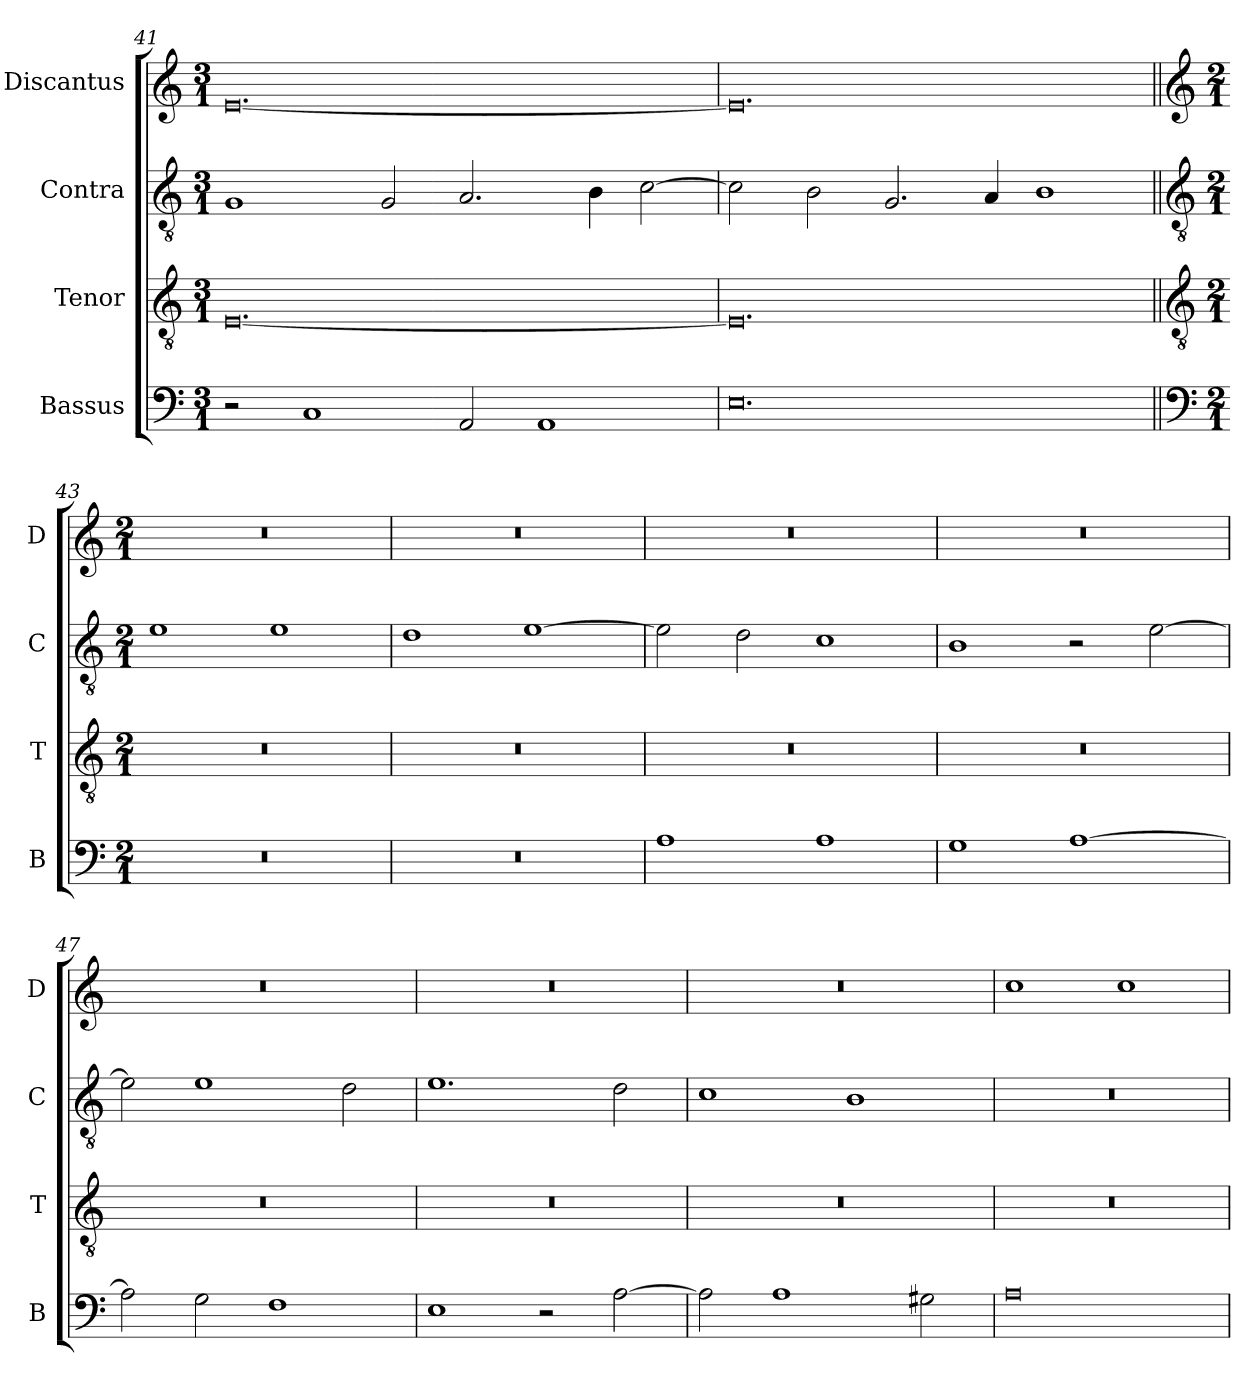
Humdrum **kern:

**kern	**kern	**kern	**kern
*part4	*part3	*part2	*part1
*staff4	*staff3	*staff2	*staff1
*I"Bassus	*I"Tenor	*I"Contra	*I"Discantus
*I'B	*I'T	*I'C	*I'D
*clefF4	*clefGv2	*clefGv2	*clefG2
*k[]	*k[]	*k[]	*k[]
*M3/1	*M3/1	*M3/1	*M3/1
=41	=41	=41	=41
2r	[0.E	1G	[0.e
1C	.	.	.
.	.	2G/	.
2AA/	.	2.A/	.
1AA	.	.	.
.	.	4B\	.
.	.	[2c\	.
=42	=42	=42	=42
0.E	0.E]	2c\]	0.e]
.	.	2B\	.
.	.	2.G/	.
.	.	4A/	.
.	.	1B	.
!!LO:LB:g=z
=43||	=43||	=43||	=43||
*clefF4	*clefGv2	*clefGv2	*clefG2
*k[]	*k[]	*k[]	*k[]
*M2/1	*M2/1	*M2/1	*M2/1
0r	0r	1e	0r
.	.	1e	.
=44	=44	=44	=44
0r	0r	1d	0r
.	.	[1e	.
=45	=45	=45	=45
1A	0r	2e\]	0r
.	.	2d\	.
1A	.	1c	.
=46	=46	=46	=46
1G	0r	1B	0r
[1A	.	2r	.
.	.	[2e\	.
=47	=47	=47	=47
2A\]	0r	2e\]	0r
2G\	.	1e	.
1F	.	.	.
.	.	2d\	.
=48	=48	=48	=48
1E	0r	1.e	0r
2r	.	.	.
[2A\	.	2d\	.
=49	=49	=49	=49
2A\]	0r	1c	0r
1A	.	.	.
.	.	1B	.
2G#X\	.	.	.
=50	=50	=50	=50
0A	0r	0r	1cc
.	.	.	1cc
=	=	=	=
*-	*-	*-	*-
